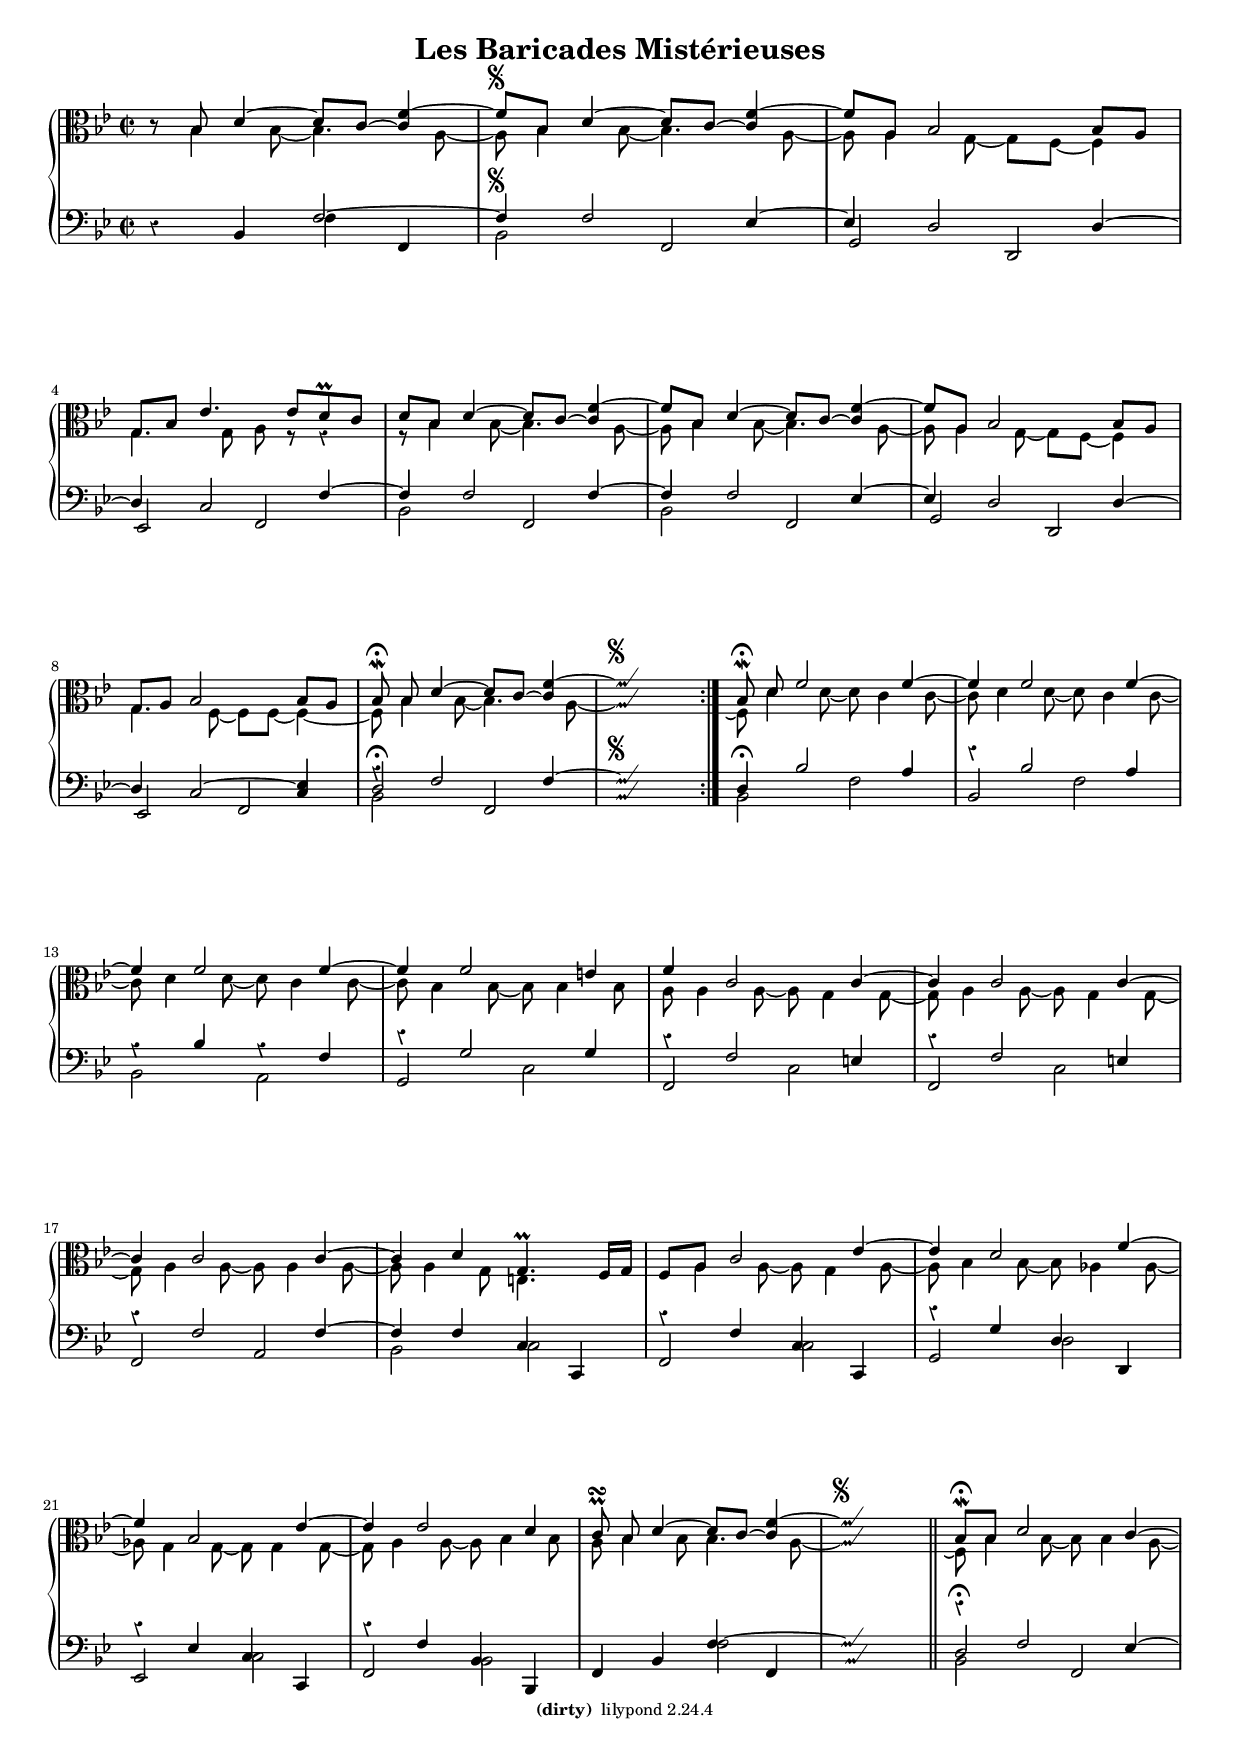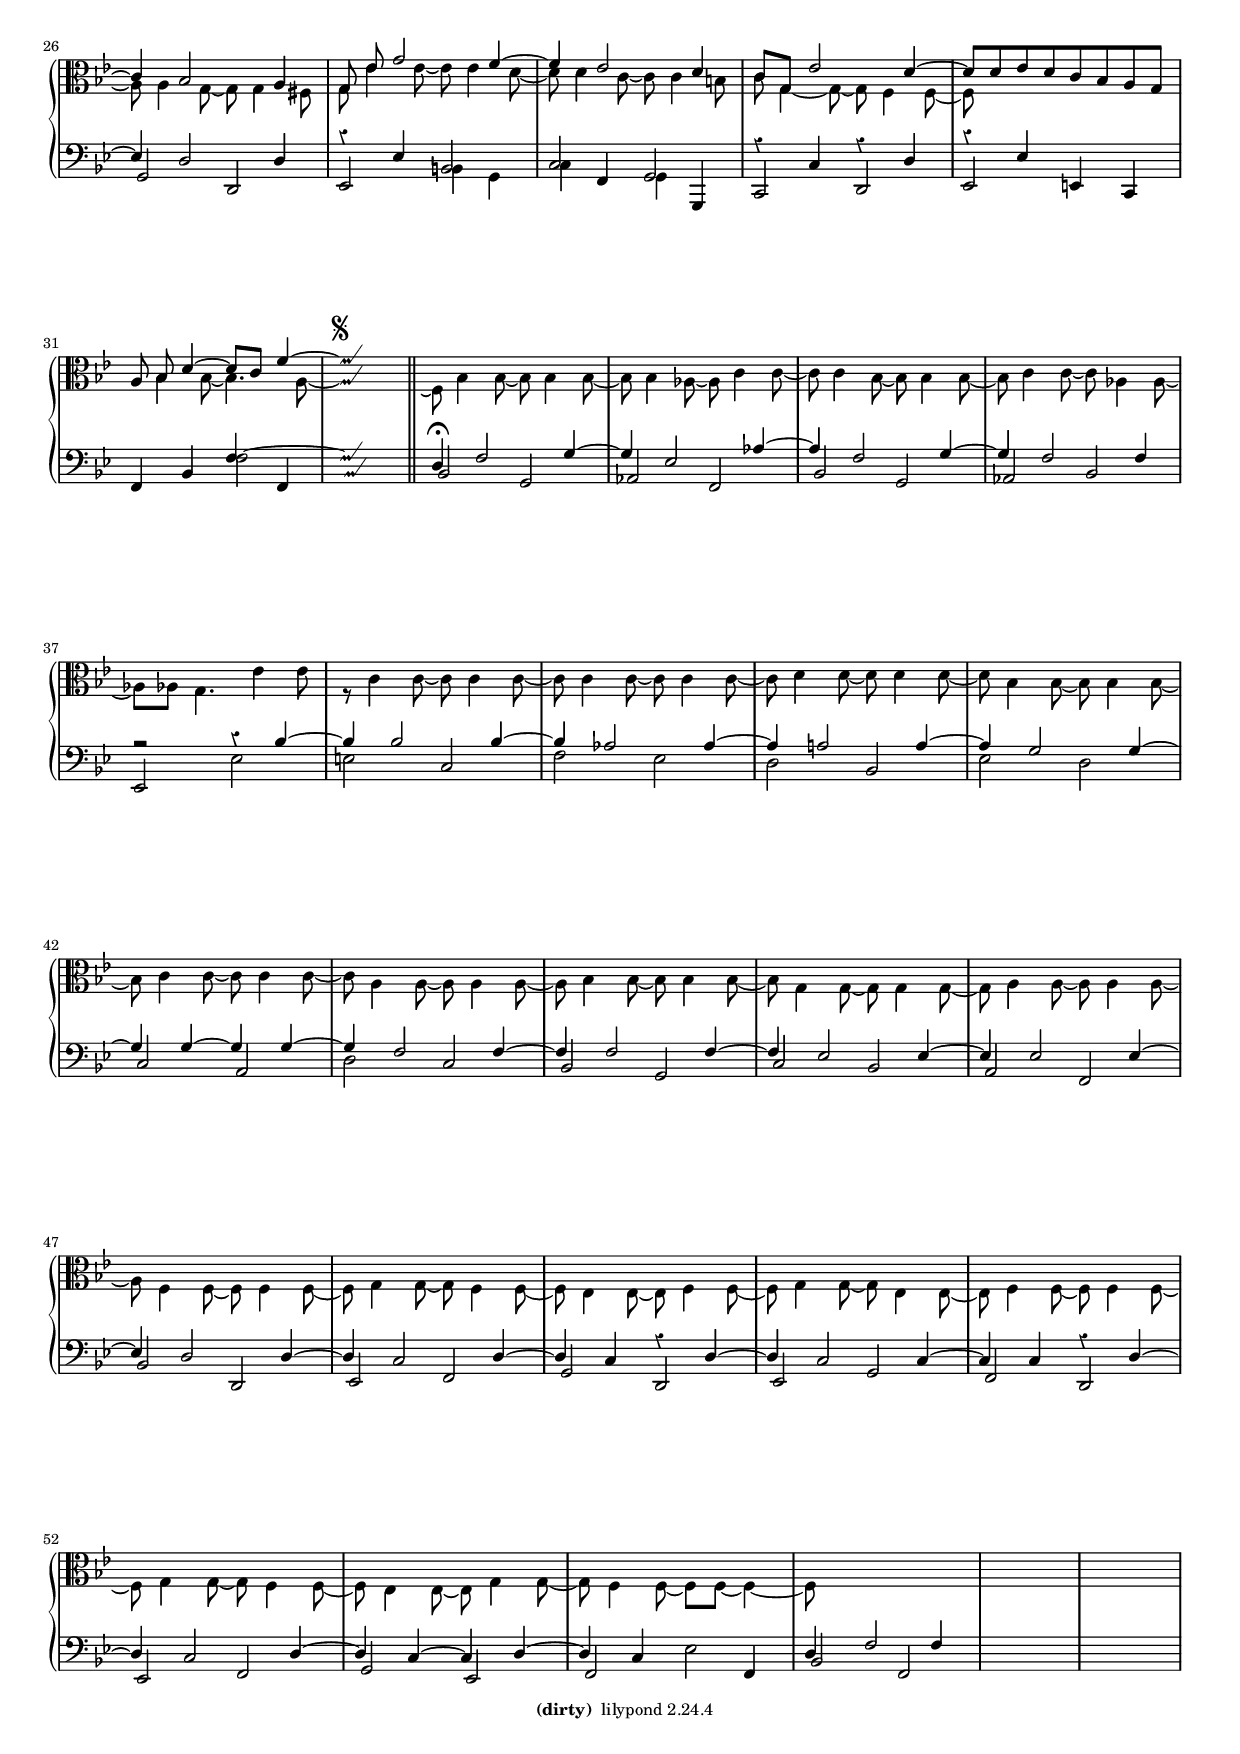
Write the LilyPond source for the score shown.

\version "2.18.2"

\include "../../tagline.ily"

breaks = {
  s1*3 \break s1*4 \break s1*5 \break s1*4 \break s1*4 \break s1*5 \break \pageBreak
  s1*5 \break s1*6 \break s1*5 \break s1*5 \break s1*5 \break s1*6 \break \pageBreak
}

#(set-global-staff-size 16)

\paper {
  #(set-paper-size "a4")
  print-page-number = ##f
  between-system-padding = #0.1
  between-system-space = #0.1
  ragged-last-bottom = ##f
  ragged-bottom = ##f
  oddFooterMarkup = \gitTagline
  evenFooterMarkup = \gitTagline
}



%\include "../../gitcommands.ily"

cstr = \change Staff = "right"
cstl = \change Staff = "left"

\header {
  title = "Les Baricades Mistérieuses"
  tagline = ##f
}

global = {
  \key g \minor
  \time 2/2
  \override Staff.NoteCollision #'merge-differently-headed = ##f
  \override Staff.NoteCollision #'merge-differently-dotted = ##t
  \override Staff.Rest #'style = #'classical
}

Cust = {
  \once \override NoteHead.stencil = #ly:text-interface::print
  \once \override NoteHead.text = \markup {
    \musicglyph #"custodes.mensural.u0"
  }
}

rightUp = \relative c' {
  \global

  r8 \voiceOne bes d4 ~ d8 c ~ <c f>4 ~
  f8^\markup { \musicglyph #"scripts.segno" } bes, d4 ~ d8 c ~ <c f>4 ~ 
  f8 a, bes2 bes8 a

  g bes ees4. ees8 d\prall c
  d bes d4 ~ d8 c ~ <c f>4 ~
  f8 bes, d4 ~ d8 c ~ <c f>4 ~
  f8 a, bes2 bes8 a

  g a bes2 bes8 a
  bes8\mordent\fermata\noBeam bes d4 ~ d8 c ~ <c f>4 ~
  \Cust f1^\markup { \musicglyph #"scripts.segno" } \bar ":|."
  bes,8\mordent\fermata\noBeam d f2 f4 ~
  f f2 f4 ~

  f f2 f4 ~
  f f2 e4
  f c2 c4 ~
  c c2 c4 ~

  c c2 c4 ~
  c d g,4.\prall f16 g
  f8 a c2 ees4 ~
  ees d2 f4 ~

  f bes,2 ees4 ~ 
  ees ees2 d4
  c8\prall\turn\noBeam bes d4 ~ d8 c ~ <c f>4 ~ 
  \Cust f1^\markup { \musicglyph #"scripts.segno" } \bar "||"
  bes,8\mordent\fermata
  bes d2 c4 ~


  c bes2 a4
  g8\noBeam ees' g2 f4 ~
  f ees2 d4
  c8 g ees'2 d4 ~
  d8[ d ees d c bes a g]

  a8\noBeam bes d4 ~ d8 c f4 ~
  \Cust f1^\markup { \musicglyph #"scripts.segno" } \bar "||"
}

rightDown = \relative c' {
  \global
  \voiceTwo

  s8 bes4 bes8 ~ bes4. a8 ~
  a bes4 bes8 ~ bes4. a8 ~
  a a4 g8 ~ g f ~ f4

  g4. g8 a r r4
  r8 bes4 bes8 ~ bes4. a8 ~
  a bes4 bes8 ~ bes4. a8 ~
  a a4 g8 ~ g f ~ f4

  g4. f8 ~ f f ~ f4 ~
  f8 bes4 bes8 ~ bes4. a8 ~
  \Cust a1 \bar ":|."
  f8\repeatTie d'4 d8 ~ d c4 c8 ~
  c d4 d8 ~ d c4 c8 ~

  c d4 d8 ~ d c4 c8 ~
  c bes4 bes8 ~ bes bes4 bes8
  a a4 a8 ~ a g4 g8 ~
  g a4 a8 ~ a g4 g8 ~

  g a4 a8 ~ a a4 a8 ~
  a a4 g8 e4. s8
  s a4 a8 ~ a g4 a8 ~
  a bes4 bes8 ~ bes aes4 aes8 ~

  aes8 g4 g8 ~ g g4 g8 ~
  g a4 a8 ~ a bes4 bes8
  a bes4 bes8 bes4. a8 ~
  \Cust a1 \bar "||"


  f8\repeatTie bes4 bes8 ~ bes bes4 a8 ~
  a a4 g8 ~ g g4 fis8
  g ees'4 ees8 ~ ees ees4 d8 ~
  d d4 c8 ~ c c4 b8
  c g4 ~ g8 ~ g f4 f8 ~
  f s1

  bes4 bes8 ~ bes4. a8 ~ 
  \Cust a1 \bar "||"
  f8\repeatTie bes4 bes8 ~ bes bes4 bes8 ~
  bes bes4 aes8 ~ aes8 c4 c8 ~
  c c4 bes8 ~ bes bes4 bes8 ~ 
  bes c4 c8 ~ c aes4 aes8 ~

  aes aes g4. ees'4 ees8
  r c4 c8 ~ c c4 c8 ~
  c c4 c8 ~ c c4 c8 ~ 
  c d4 d8 ~ d d4 d8 ~
  d bes4 bes8 ~ bes bes4 bes8 ~

  bes c4 c8 ~ c c4 c8 ~
  c a4 a8 ~ a a4 a8~
  a bes4 bes8 ~ bes bes4 bes8 ~ 
  bes g4 g8 ~ g g4 g8 ~
  g a4 a8 ~ a a4 a8 ~

  a f4 f8 ~ f f4 f8 ~
  f g4 g8 ~ g f4 f8 ~
  f ees4 ees8 ~ ees f4 f8 ~
  f g4 g8 ~ g ees4 ees8 ~
  ees f4 f8 ~ f f4 f8 ~

  f g4 g8 ~ g f4 f8 ~
  f ees4 ees8 ~ ees g4 g8 ~
  g f4 f8 ~ f f ~ f4 ~
  f8
}

leftUp = \relative c {
  \global
  \voiceOne

  s2 f2 ~ 
  %f4 f2 ees4 ~
  f4^\markup { \musicglyph #"scripts.segno" } f2 ees4 ~
  ees d2 d4~

  d c2 f4 ~
  f f2 f4 ~
  f f2 ees4 ~
  ees d2 d4~ 

  d4 c2 ~ <c ees>4
  <<{ d2\fermata s4 } \new Voice { \voiceOne a'4\rest f2 }>> f4 ~
  \Cust f1^\markup { \musicglyph #"scripts.segno" } \bar ":|."
  d4\fermata bes'2 a4
  r bes2 a4

  r bes r f
  r g2 g4
  r f2 e4
  r f2 e4

  r f2 f4 ~
  f f c c,
  r f' c c,
  r g'' d d,

  r ees' c c,
  r f' bes, bes,
  f' bes f' f,
  \Cust bes1 \bar "||"
  r4\fermata f'2 ees4 ~

  ees d2 d4
  r ees \stemDown b g
  c \stemUp f, \stemDown g \stemUp g,
  r c' r d
  r ees e, c

  f bes f' f,
  \Cust bes1 \bar "||"
  d4\fermata f2 g4 ~
  g ees2 aes4 ~
  aes f2 g4 ~
  g f2 f4

  r2 r4 bes ~
  bes bes2 bes4 ~
  bes aes2 aes4 ~
  aes a2 a4 ~
  a g2 g4 ~

  g g ~ g g ~
  g f2 f4 ~
  f f2 f4 ~
  f ees2 ees4 ~
  ees ees2 ees4 ~

  ees d2 d4 ~
  d c2 d4 ~
  d c r d ~
  d c2 c4 ~
  c c r d ~

  d c2 d4 ~
  d c ~ c d ~
  d c ~ s f,
  d' f2 f4 ~
}

leftDown = \relative c {
  \global

  r4 bes f' f,
  \once \stemDown bes2 f
  g d

  ees f 
  \once \stemDown bes f
  \once \stemDown bes f
  g d

  ees f
  \once \stemDown bes2 f
  \Cust bes1 \bar ":|."
  \once \stemDown bes2 f'
  bes, f'

  \once \stemDown bes, \once \stemDown a
  g \once \stemDown c
  f,  \once \stemDown c'
  f, \once \stemDown c'

  f, a
  \once \stemDown bes \once \stemDown c
  f, \once \stemDown c'
  g d'

  ees, \once \stemDown c'
  f, \once \stemDown bes
  s f' ~
  \Cust f1 \bar "||"
  <<{ d2 } \\ { bes2 }>> f 


  g d
  ees b'
  c g
  c, d
  ees s

  s f' ~ 
  \Cust f1 \bar "||"


  bes,2 g
  aes f
  bes g
  aes bes

  ees, ees'
  e c
  f ees
  d bes
  ees d

  c a
  d c
  bes g
  c bes
  a f

  bes d,
  ees f
  g d
  ees g
  f d

  ees f
  g ees 
  f ees'
  bes f
}

\score {
  \new PianoStaff <<
    \new Staff = "right" {
      << 
        \breaks
        \new Voice = "rightUp" { \clef alto \rightUp }
        \new Voice = "rightDown" { \clef alto \rightDown }
      >>
    }
    \new Staff = "left" { 
      <<
        \breaks 
        \new Voice { \clef bass \leftUp }
        \new Voice { \clef bass \leftDown }
      >>
    }
  >>
  \layout { 
    indent = 0 
    \context {
      \Score
      \override NonMusicalPaperColumn.line-break-permission = ##f
      %\override NonMusicalPaperColumn.page-break-permission = ##f
    }
  }
}
